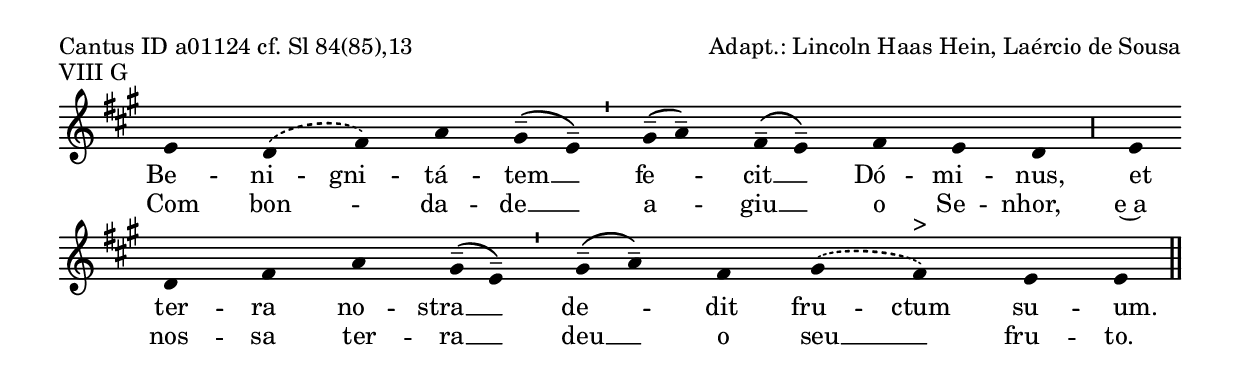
\version "2.24.1"

\include "gregorian.ly"
\include "../../../modules/lilypond/neums.ily"
\include "../../../modules/lilypond/spacing.ily"
\include "../../../modules/lilypond/layout.ily"
\include "../../../modules/lilypond/lyrics.ily"
\include "../../../modules/lilypond/symbols.ily"

antiphonChant = \relative c'' {
  \AntiphonSignature
  \key c \major
  \C g
  \C_C f a
  \C c \EE b g
  \divisioMinima
  \EE b c \EE a g \C a g f
  \divisioMaior
  g f a c \EE b g
  \divisioMinima
  \EE b c \C a
  \C_L b a
  \C g g
  \finalis
}

antiphonLyrics = \lyricmode {
  Be --
  \MelismaOff
  ni -- gni --
  \MelismaOn
  tá -- tem __ fe -- cit __ Dó -- mi -- nus, et ter -- ra no -- stra __ de -- dit
  \MelismaOff
  fru -- ctum
  \MelismaOn
  su -- um.
}

antiphonLyricsPt = \lyricmode {

  Com bon -- da -- de __ a -- giu __ o Se -- nhor, e~a nos -- sa ter -- ra __ deu __ o seu __ fru -- to.
}

\GregorianTranscriptionLayout

\header {
  meter = "Cantus ID a01124 cf. Sl 84(85),13"
  arranger = "Adapt.: Lincoln Haas Hein, Laércio de Sousa"
}

\score {
  \header {
    piece = "VIII G"
  }

  \new GregorianTranscriptionStaff <<
    \new GregorianTranscriptionVoice = "antiphon" {
      \transpose c a, \antiphonChant
    }

    \new GregorianTranscriptionLyrics \lyricsto "antiphon" \antiphonLyrics
    \new GregorianTranscriptionLyrics \lyricsto "antiphon" \antiphonLyricsPt
  >>
}